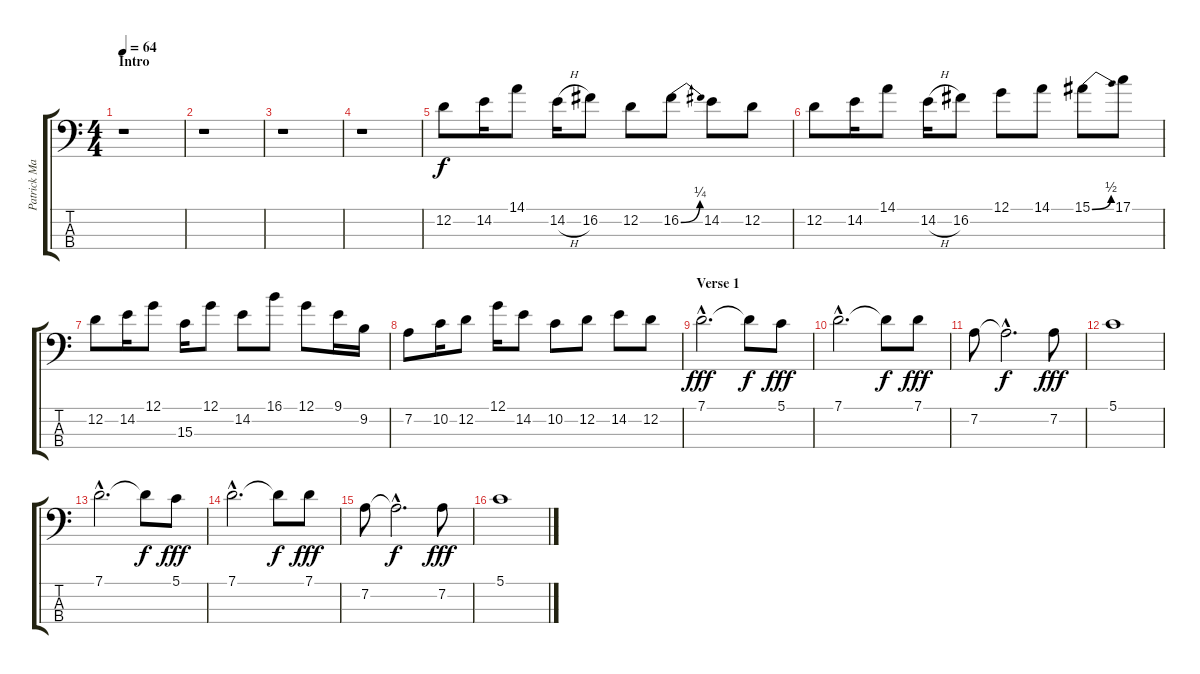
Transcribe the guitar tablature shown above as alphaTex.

\track ("Patrick Matthews" "Patrick Ma") {instrument electricbassfinger}
\staff {score tabs}
\tuning (G2 D2 A1 E1) {hide}
\ts (4 4)
\section ("" "Intro")
\tempo 64
\clef f4
\ks c
r.1{dy f instrument electricbassfinger} |
r.1 |
r.1 |
r.1 |
12.2.8 14.2.16 14.1.8 14.2{h}.16 16.2.8 12.2.8 16.2{be (bend 0 0 60 1)}.8 14.2.8 12.2.8 |
12.2.8 14.2.16 14.1.8 14.2{h}.16 16.2.8 12.1.8 14.1.8 15.1{be (bend 0 0 60 2)}.8 17.1.8 |
12.2.8 14.2.16 12.1.8 15.3.16 12.1.8 14.2.8 16.1.8 12.1.8 9.1.16 9.2.16 |
7.2.8 10.2.16 12.2.8 12.1.16 14.2.8 10.2.8 12.2.8 14.2.8 12.2.8 |
\section ("" "Verse 1")
7.1{hac}.2{d dy fff} 7.1{t}.8{dy f} 5.1.8{dy fff} |
7.1{hac}.2{d} 7.1{t}.8{dy f} 7.1.8{dy fff} |
7.2.8 7.2{hac t}.2{d dy f} 7.2.8{dy fff} |
5.1.1 |
7.1{hac}.2{d} 7.1{t}.8{dy f} 5.1.8{dy fff} |
7.1{hac}.2{d} 7.1{t}.8{dy f} 7.1.8{dy fff} |
7.2.8 7.2{hac t}.2{d dy f} 7.2.8{dy fff} |
5.1.1
